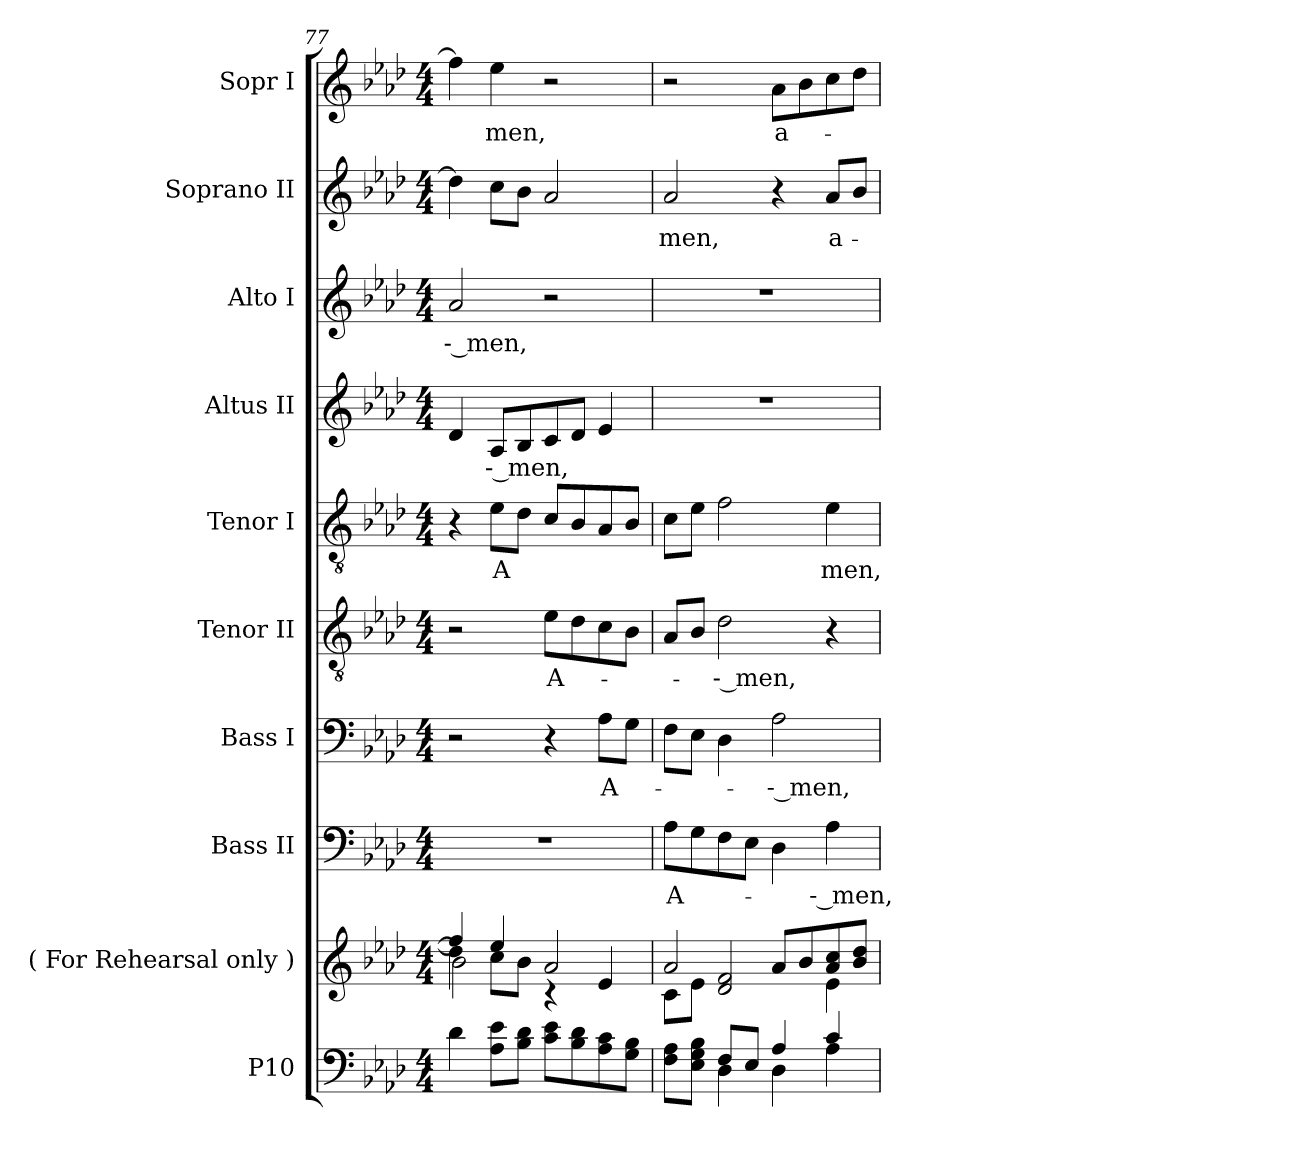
**kern	**kern	**kern	**text	**kern	**text	**kern	**text	**kern	**text	**kern	**text	**kern	**text	**kern	**text	**kern	**text
*part10	*part9	*part8	*part8	*part7	*part7	*part6	*part6	*part5	*part5	*part4	*part4	*part3	*part3	*part2	*part2	*part1	*part1
*staff10	*staff9	*staff8	*staff8	*staff7	*staff7	*staff6	*staff6	*staff5	*staff5	*staff4	*staff4	*staff3	*staff3	*staff2	*staff2	*staff1	*staff1
*I"P10	*I"( For Rehearsal  only )	*I"Bass II	*	*I"Bass I	*	*I"Tenor II	*	*I"Tenor I	*	*I"Altus II	*	*I"Alto I	*	*I"Soprano II	*	*I"Sopr I	*
*	*I'Reh.	*I'B-II	*	*I'B-I	*	*I'T-II	*	*I'T-I	*	*I'A-II	*	*I'A-I	*	*I'S-II	*	*I'S-I	*
*clefF4	*clefG2	*clefF4	*	*clefF4	*	*clefGv2	*	*clefGv2	*	*clefG2	*	*clefG2	*	*clefG2	*	*clefG2	*
*	*	*	*	*	*	*ITrd7c12	*	*ITrd7c12	*	*	*	*	*	*	*	*	*
*k[b-e-a-d-]	*k[b-e-a-d-]	*k[b-e-a-d-]	*	*k[b-e-a-d-]	*	*k[b-e-a-d-]	*	*k[b-e-a-d-]	*	*k[b-e-a-d-]	*	*k[b-e-a-d-]	*	*k[b-e-a-d-]	*	*k[b-e-a-d-]	*
*A-:	*A-:	*A-:	*	*A-:	*	*A-:	*	*A-:	*	*A-:	*	*A-:	*	*A-:	*	*A-:	*
*M4/4	*M4/4	*M4/4	*	*M4/4	*	*M4/4	*	*M4/4	*	*M4/4	*	*M4/4	*	*M4/4	*	*M4/4	*
=77	=77	=77	=77	=77	=77	=77	=77	=77	=77	=77	=77	=77	=77	=77	=77	=77	=77
*	*^	*	*	*	*	*	*	*	*	*	*	*	*	*	*	*	*
*	*	*^	*	*	*	*	*	*	*	*	*	*	*	*	*	*	*	*
!	!	!	!	!	!	!	!	!	!	!	!	!	!	!	!LO:LY:b:color=#000000	!	!	!	!
4d-i\	4ffi/]	4dd-i\]	2b-i\	1r	.	2r	.	2r	.	4r	.	4d-i/	.	2a-i/	-- men,	4dd-i\]	.	4ffi\]	.
!	!	!	!	!	!	!	!	!	!	!	!LO:LY:b:color=#000000	!	!	!	!	!	!	!	!
!	!	!	!	!	!	!	!	!	!	!	!	!	!LO:LY:b:color=#000000	!	!	!	!	!	!
!	!	!	!	!	!	!	!	!	!	!	!	!	!	!	!	!	!	!	!LO:LY:b:color=#000000
8A-i\ 8e-iL	4ee-i/	8cci\L	.	.	.	.	.	.	.	8E-i\L	A-	8A-i/L	-- men,	.	.	8cci\L	.	4ee-i\	-men,
8B-i\ 8d-iJ	.	8b-i\J	.	.	.	.	.	.	.	8D-i\J	.	8B-i/	.	.	.	8b-i\J	.	.	.
!	!	!	!	!	!	!	!	!	!LO:LY:b:color=#000000	!	!	!	!	!	!	!	!	!	!
8ci\ 8e-iL	2a-i/	4r	2ryy	.	.	4r	.	8E-i\L	A-	8Ci/L	.	8ci/	.	2r	.	2a-i/	.	2r	.
8B-i\ 8d-i	.	.	.	.	.	.	.	8D-i\	.	8BB-i/	.	8d-i/J	.	.	.	.	.	.	.
!	!	!	!	!	!	!	!LO:LY:b:color=#000000	!	!	!	!	!	!	!	!	!	!	!	!
8A-i\ 8ci	.	4e-i/	.	.	.	8A-i\L	A-	8Ci\	.	8AA-i/	.	4e-i/	.	.	.	.	.	.	.
8Gi\ 8B-iJ	.	.	.	.	.	8Gi\J	.	8BB-i\J	.	8BB-i/J	.	.	.	.	.	.	.	.	.
*	*	*v	*v	*	*	*	*	*	*	*	*	*	*	*	*	*	*	*	*
=78	=78	=78	=78	=78	=78	=78	=78	=78	=78	=78	=78	=78	=78	=78	=78	=78	=78	=78
*^	*	*	*	*	*	*	*	*	*	*	*	*	*	*	*	*	*	*
!	!	!	!	!	!LO:LY:b:color=#000000	!	!	!	!	!	!	!	!	!	!	!	!	!	!
!	!	!	!	!	!	!	!	!	!	!	!	!	!	!	!	!	!LO:LY:b:color=#000000	!	!
8Fi\ 8A-iL	4ryy	2a-i/	8ci\L	8A-i\L	A-	8Fi\L	.	8AA-i/L	.	8Ci\L	.	1r	.	1r	.	2a-i/	-men,	2r	.
8E-i\ 8Gi 8B-iJ	.	.	8e-i\J	8Gi\	.	8E-i\J	.	8BB-i/J	.	8E-i\J	.	.	.	.	.	.	.	.	.
!	!	!	!	!	!	!	!	!	!LO:LY:b:color=#000000	!	!	!	!	!	!	!	!	!	!
!	!	!	!	!	!	!	!	!	!	!	!LO:LY:b:color=#000000	!	!	!	!	!	!	!	!
4D-i\	8Fi/L	.	2d-i/ 2fi	8Fi\	.	4D-i\	.	2D-i\	-- men,	2Fi\	--	.	.	.	.	.	.	.	.
.	8E-i/J	.	.	8E-i\J	.	.	.	.	.	.	.	.	.	.	.	.	.	.	.
!	!	!	!	!	!	!	!LO:LY:b:color=#000000	!	!	!	!	!	!	!	!	!	!	!	!
!	!	!	!	!	!	!	!	!	!	!	!	!	!	!	!	!	!	!	!LO:LY:b:color=#000000
4A-i/	4D-i\	8a-i/L	.	4D-i\	.	2A-i\	-- men,	.	.	.	.	.	.	.	.	4r	.	8a-i\L	a-
.	.	8b-i/	.	.	.	.	.	.	.	.	.	.	.	.	.	.	.	8b-i\	.
!	!	!	!	!	!LO:LY:b:color=#000000	!	!	!	!	!	!	!	!	!	!	!	!	!	!
!	!	!	!	!	!	!	!	!	!	!	!LO:LY:b:color=#000000	!	!	!	!	!	!	!	!
!	!	!	!	!	!	!	!	!	!	!	!	!	!	!	!	!	!LO:LY:b:color=#000000	!	!
4ci/	4A-i\	8a-i/ 8cci	4e-i\	4A-i\	-- men,	.	.	4r	.	4E-i\	- men,	.	.	.	.	8a-i/L	a-	8cci\	.
.	.	8b-i/ 8dd-iJ	.	.	.	.	.	.	.	.	.	.	.	.	.	8b-i/J	.	8dd-i\J	.
*v	*v	*	*	*	*	*	*	*	*	*	*	*	*	*	*	*	*	*	*
*	*v	*v	*	*	*	*	*	*	*	*	*	*	*	*	*	*	*	*
=	=	=	=	=	=	=	=	=	=	=	=	=	=	=	=	=	=
*-	*-	*-	*-	*-	*-	*-	*-	*-	*-	*-	*-	*-	*-	*-	*-	*-	*-
